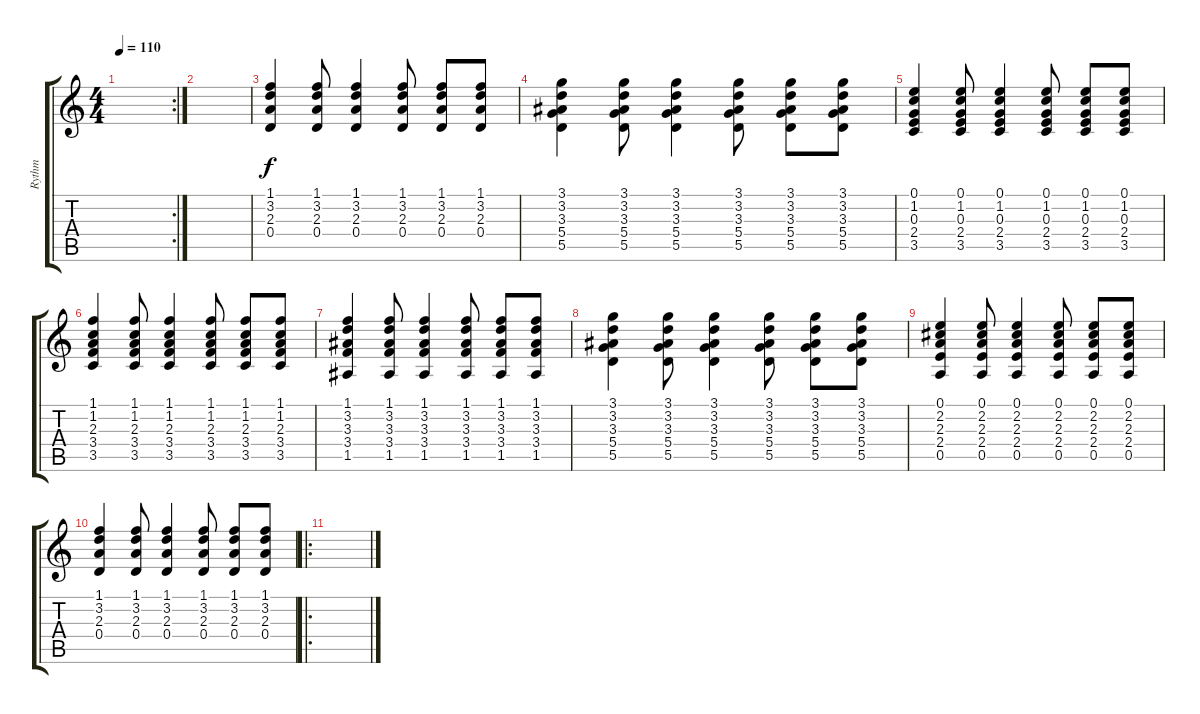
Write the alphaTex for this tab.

\track ("Rythm" "Rythm") {instrument acousticguitarsteel}
\staff {score tabs}
\tuning (E4 B3 G3 D3 A2 E2) {hide}
\rc 2
\ts (4 4)
\tempo 110
\clef g2
\ks c
|
|
(1.1 3.2 2.3 0.4).4 (1.1 3.2 2.3 0.4).8 (1.1 3.2 2.3 0.4).4 (1.1 3.2 2.3 0.4).8 (1.1 3.2 2.3 0.4).8 (1.1 3.2 2.3 0.4).8 |
(3.1 3.2 3.3 5.4 5.5).4 (3.1 3.2 3.3 5.4 5.5).8 (3.1 3.2 3.3 5.4 5.5).4 (3.1 3.2 3.3 5.4 5.5).8 (3.1 3.2 3.3 5.4 5.5).8 (3.1 3.2 3.3 5.4 5.5).8 |
(0.1 1.2 0.3 2.4 3.5).4 (0.1 1.2 0.3 2.4 3.5).8 (0.1 1.2 0.3 2.4 3.5).4 (0.1 1.2 0.3 2.4 3.5).8 (0.1 1.2 0.3 2.4 3.5).8 (0.1 1.2 0.3 2.4 3.5).8 |
(1.1 1.2 2.3 3.4 3.5).4 (1.1 1.2 2.3 3.4 3.5).8 (1.1 1.2 2.3 3.4 3.5).4 (1.1 1.2 2.3 3.4 3.5).8 (1.1 1.2 2.3 3.4 3.5).8 (1.1 1.2 2.3 3.4 3.5).8 |
(1.1 3.2 3.3 3.4 1.5).4 (1.1 3.2 3.3 3.4 1.5).8 (1.1 3.2 3.3 3.4 1.5).4 (1.1 3.2 3.3 3.4 1.5).8 (1.1 3.2 3.3 3.4 1.5).8 (1.1 3.2 3.3 3.4 1.5).8 |
(3.1 3.2 3.3 5.4 5.5).4 (3.1 3.2 3.3 5.4 5.5).8 (3.1 3.2 3.3 5.4 5.5).4 (3.1 3.2 3.3 5.4 5.5).8 (3.1 3.2 3.3 5.4 5.5).8 (3.1 3.2 3.3 5.4 5.5).8 |
(0.1 2.2 2.3 2.4 0.5).4 (0.1 2.2 2.3 2.4 0.5).8 (0.1 2.2 2.3 2.4 0.5).4 (0.1 2.2 2.3 2.4 0.5).8 (0.1 2.2 2.3 2.4 0.5).8 (0.1 2.2 2.3 2.4 0.5).8 |
(1.1 3.2 2.3 0.4).4 (1.1 3.2 2.3 0.4).8 (1.1 3.2 2.3 0.4).4 (1.1 3.2 2.3 0.4).8 (1.1 3.2 2.3 0.4).8 (1.1 3.2 2.3 0.4).8 |
\ro
